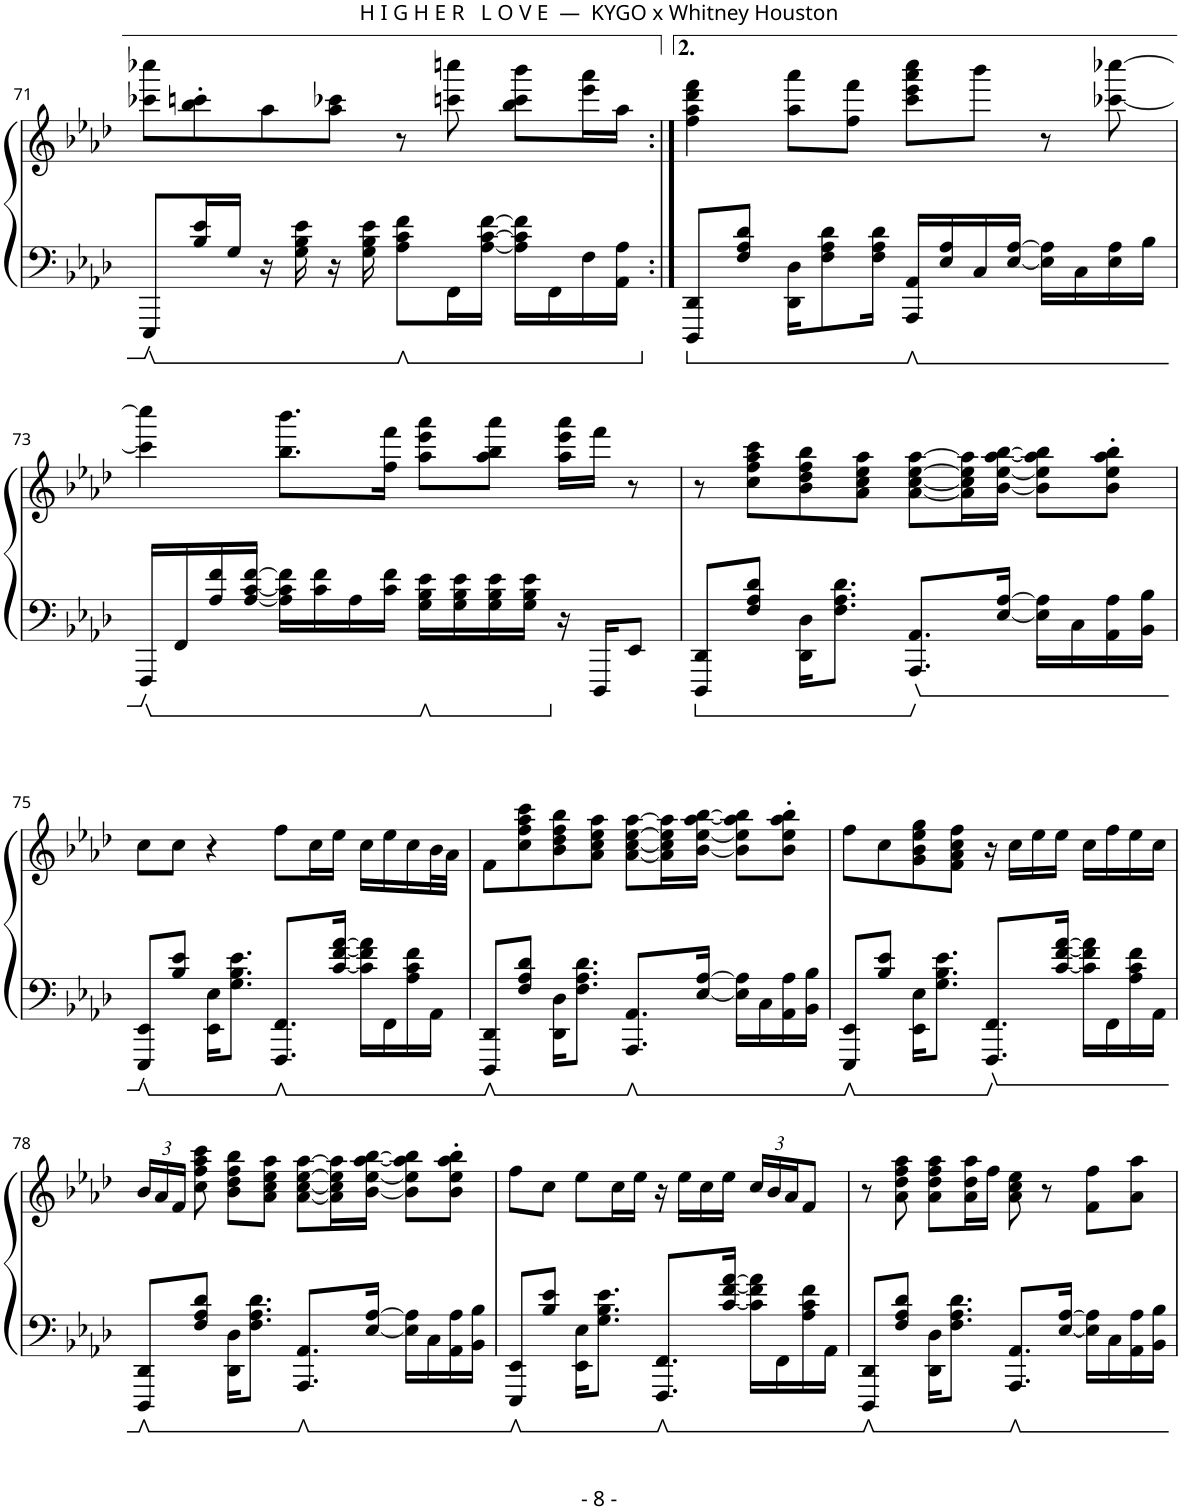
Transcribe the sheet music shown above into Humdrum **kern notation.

**kern	**kern
*part1	*part1
*staff2	*staff1
*I"Piano	*
*I'Pno.	*
!!LO:PB:g=z
*clefF4	*clefG2
*k[b-e-a-d-]	*k[b-e-a-d-]
*M4/4	*M4/4
=71	=71
8EEE-/L	8ccc-X\ 8cccc-X\L
16B-/ 16e-/L	8bb-\' 8cccn\'
16G/JJ	.
16r	8aa-\
16G\ 16B-\ 16e-\	.
16r	8aa-\ 8ccc-X\J
16G\ 16B-\ 16e-\	.
8A-\ 8c\ 8f\L	8r
16FF\L	8cccn\ 8ccccn\
[16A-\ [16c\ [16f\JJ	.
16A-\] 16c\] 16f\]LL	8bb-\ 8ccc\ 8bbb-\L
16FF\	.
16F\	16eee-\ 16aaa-\L
16AA-\ 16A-\JJ	16aa-\JJ
=72:|!	=72:|!
8DDD-/ 8DD-/L	4ff\ 4aa-\ 4ddd-\ 4fff\
8F/ 8A-/ 8d-/J	.
16DD-\ 16D-\KL	8aa-\ 8aaa-\L
8F\ 8A-\ 8d-\	.
.	8ff\ 8fff\J
16F\ 16A-\ 16d-\Jk	.
16AAA-/ 16AA-/LL	8ccc\ 8eee-\ 8aaa-\ 8cccc\L
16E-/ 16A-/	.
16C/	8bbb-\J
[16E-/ [16A-/JJ	.
16E-\] 16A-\]LL	8r
16C\	.
16E-\ 16A-\	[8ccc-X\ [8cccc-X\
16B-\JJ	.
!!LO:LB:g=z
=73	=73
16FFF/LL	4ccc-\] 4cccc-\]
16FF/	.
16A-/ 16f/	.
[16A-/ [16c/ [16f/JJ	.
16A-\] 16c\] 16f\]LL	8.bb-\ 8.bbb-\L
16c\ 16f\	.
16A-\	.
16c\ 16f\JJ	16ff\ 16fff\Jk
16G\ 16B-\ 16e-\LL	8aa-\ 8eee-\ 8aaa-\L
16G\ 16B-\ 16e-\	.
16G\ 16B-\ 16e-\	8aa-\ 8bb-\ 8aaa-\J
16G\ 16B-\ 16e-\JJ	.
16r	16aa-\ 16eee-\ 16aaa-\LL
16DDD-/KL	16fff\JJ
8EE-/J	8r
=74	=74
8DDD-/ 8DD-/L	8r
8F/ 8A-/ 8d-/J	8cc\ 8ff\ 8aa-\ 8ccc\L
16DD-\ 16D-\KL	8b-\ 8dd-\ 8ff\ 8bb-\
8.F\ 8.A-\ 8.d-\J	.
.	8a-\ 8cc\ 8ee-\ 8aa-\J
8.AAA-/ 8.AA-/L	[8a-\ [8cc\ [8ee-\ [8aa-\L
.	16a-\] 16cc\] 16ee-\] 16aa-\]L
[16E-/ [16A-/Jk	[16b-\ [16ee-\ [16aa-\ [16bb-\JJ
16E-\] 16A-\]LL	8b-\] 8ee-\] 8aa-\] 8bb-\]L
16C\	.
16AA-\ 16A-\	8b-\' 8ee-\' 8aa-\' 8bb-\'J
16BB-\ 16B-\JJ	.
!!LO:LB:g=z
=75	=75
8EEE-/ 8EE-/L	8cc\L
8B-/ 8e-/J	8cc\J
16EE-\ 16E-\KL	4r
8.G\ 8.B-\ 8.e-\J	.
8.FFF/ 8.FF/L	8ff\L
.	16cc\L
[16c/ [16f/ [16a-/Jk	16ee-\JJ
16c\] 16f\] 16a-\]LL	16cc\LL
16FF\	16ee-\
16A-\ 16c\ 16f\	16cc\
16AA-\JJ	32b-\L
.	32a-\JJJ
=76	=76
8DDD-/ 8DD-/L	8f\L
8F/ 8A-/ 8d-/J	8cc\ 8ff\ 8aa-\ 8ccc\
16DD-\ 16D-\KL	8b-\ 8dd-\ 8ff\ 8bb-\
8.F\ 8.A-\ 8.d-\J	.
.	8a-\ 8cc\ 8ee-\ 8aa-\J
8.AAA-/ 8.AA-/L	[8a-\ [8cc\ [8ee-\ [8aa-\L
.	16a-\] 16cc\] 16ee-\] 16aa-\]L
[16E-/ [16A-/Jk	[16b-\ [16ee-\ [16aa-\ [16bb-\JJ
16E-\] 16A-\]LL	8b-\] 8ee-\] 8aa-\] 8bb-\]L
16C\	.
16AA-\ 16A-\	8b-\' 8ee-\' 8aa-\' 8bb-\'J
16BB-\ 16B-\JJ	.
=77	=77
8EEE-/ 8EE-/L	8ff\L
8B-/ 8e-/J	8cc\
16EE-\ 16E-\KL	8g\ 8b-\ 8ee-\ 8gg\
8.G\ 8.B-\ 8.e-\J	.
.	8f\ 8a-\ 8cc\ 8ff\J
8.FFF/ 8.FF/L	16r
.	16cc\LL
.	16ee-\
[16c/ [16f/ [16a-/Jk	16ee-\JJ
16c\] 16f\] 16a-\]LL	16cc\LL
16FF\	16ff\
16A-\ 16c\ 16f\	16ee-\
16AA-\JJ	16cc\JJ
!!LO:LB:g=z
=78	=78
*	*Xbrackettup
8DDD-/ 8DD-/L	24b-/LL
.	24a-/
.	24f/JJ
8F/ 8A-/ 8d-/J	8cc\ 8ff\ 8aa-\ 8ccc\
16DD-\ 16D-\KL	8b-\ 8dd-\ 8ff\ 8bb-\L
8.F\ 8.A-\ 8.d-\J	.
.	8a-\ 8cc\ 8ee-\ 8aa-\J
8.AAA-/ 8.AA-/L	[8a-\ [8cc\ [8ee-\ [8aa-\L
.	16a-\] 16cc\] 16ee-\] 16aa-\]L
[16E-/ [16A-/Jk	[16b-\ [16ee-\ [16aa-\ [16bb-\JJ
16E-\] 16A-\]LL	8b-\] 8ee-\] 8aa-\] 8bb-\]L
16C\	.
16AA-\ 16A-\	8b-\' 8ee-\' 8aa-\' 8bb-\'J
16BB-\ 16B-\JJ	.
=79	=79
8EEE-/ 8EE-/L	8ff\L
8B-/ 8e-/J	8cc\J
16EE-\ 16E-\KL	8ee-\L
8.G\ 8.B-\ 8.e-\J	.
.	16cc\L
.	16ee-\JJ
8.FFF/ 8.FF/L	16r
.	16ee-\LL
.	16cc\
[16c/ [16f/ [16a-/Jk	16ee-\JJ
16c\] 16f\] 16a-\]LL	24cc/LL
.	24b-/
16FF\	.
.	24a-/J
16A-\ 16c\ 16f\	8f/J
16AA-\JJ	.
=80	=80
8DDD-/ 8DD-/L	8r
8F/ 8A-/ 8d-/J	8a-\ 8dd-\ 8ff\ 8aa-\
16DD-\ 16D-\KL	8a-\ 8dd-\ 8ff\ 8aa-\L
8.F\ 8.A-\ 8.d-\J	.
.	16a-\ 16dd-\ 16aa-\L
.	16ff\JJ
8.AAA-/ 8.AA-/L	8a-\ 8cc\ 8ee-\
.	8r
[16E-/ [16A-/Jk	.
16E-\] 16A-\]LL	8f\ 8ff\L
16C\	.
16AA-\ 16A-\	8a-\ 8aa-\J
16BB-\ 16B-\JJ	.
=	=
*-	*-
